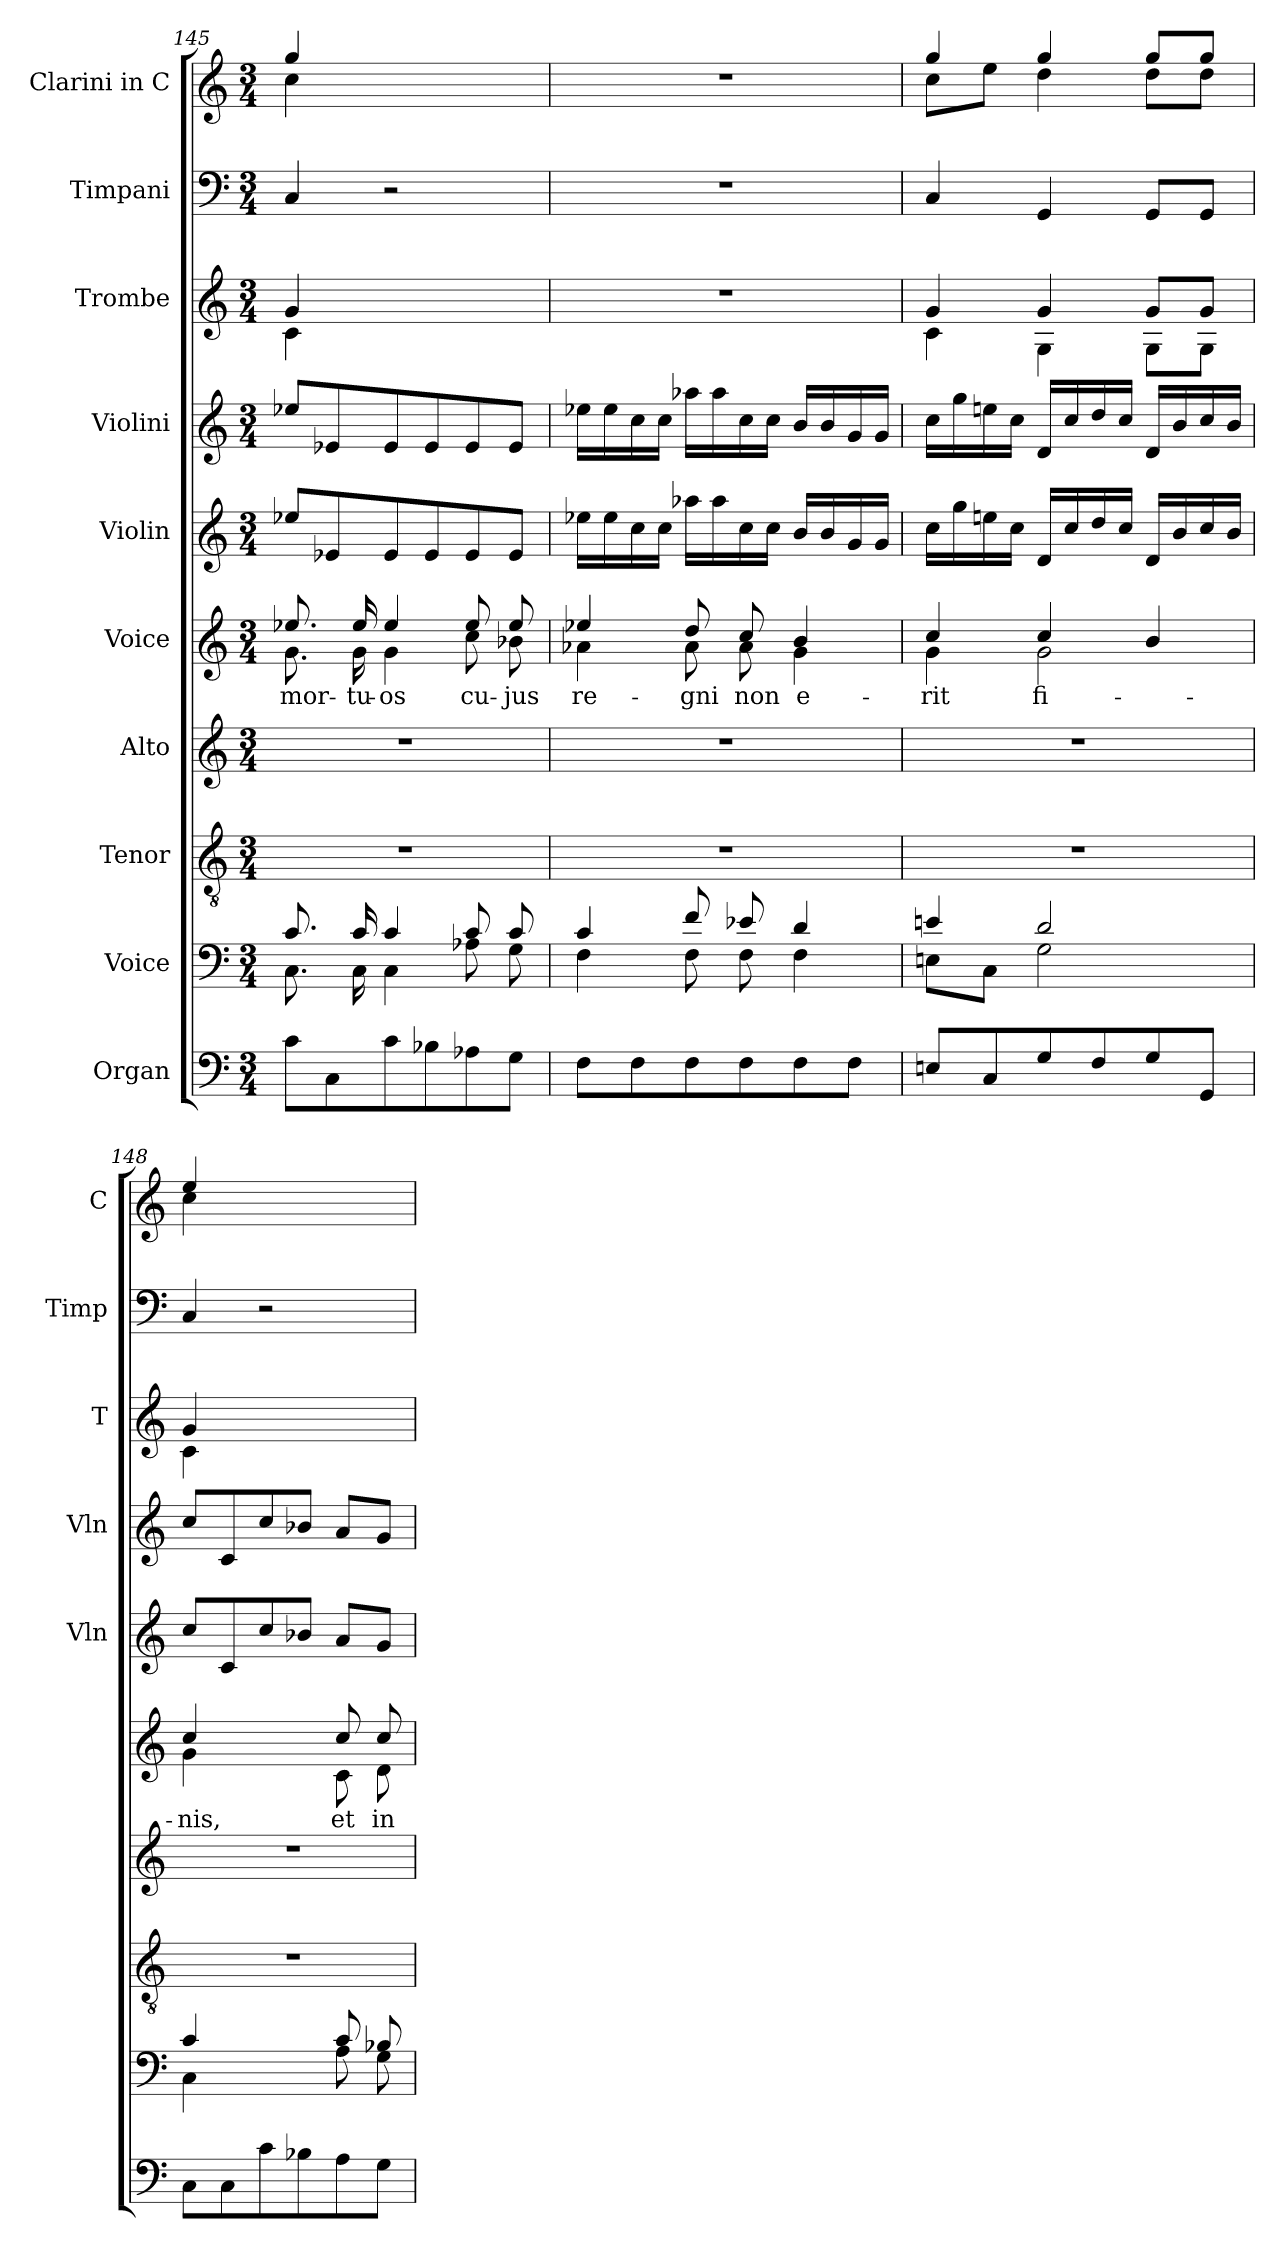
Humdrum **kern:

**kern	**kern	**kern	**kern	**kern	**text	**kern	**kern	**kern	**kern	**kern
*part10	*part9	*part8	*part7	*part6	*part6	*part5	*part4	*part3	*part2	*part1
*staff10	*staff9	*staff8	*staff7	*staff6	*staff6	*staff5	*staff4	*staff3	*staff2	*staff1
*I"Organ	*I"Voice	*I"Tenor	*I"Alto	*I"Voice	*	*I"Violin	*I"Violini	*I"Trombe	*I"Timpani	*I"Clarini in C
*	*	*	*	*	*	*I'Vln	*I'Vln	*I'T	*I'Timp	*I'C
*clefF4	*clefF4	*clefGv2	*clefG2	*clefG2	*	*clefG2	*clefG2	*clefG2	*clefF4	*clefG2
*k[]	*k[]	*k[]	*k[]	*k[]	*	*k[]	*k[]	*k[]	*k[]	*k[]
*M3/4	*M3/4	*M3/4	*M3/4	*M3/4	*	*M3/4	*M3/4	*M3/4	*M3/4	*M3/4
=145	=145	=145	=145	=145	=145	=145	=145	=145	=145	=145
*	*^	*	*	*	*	*	*	*	*	*
!	!	!	!	!	!	!LO:LY:b	!	!	!	!	!
*	*	*	*	*	*^	*	*	*	*^	*	*^
8c\L	8.c/	8.C\	2.r	2.r	8.ee-X/	8.g\	mor-	8ee-X/L	8ee-X/L	4g/	4c\	4C/	4gg/	4cc\
8C\	.	.	.	.	.	.	.	8e-X/	8e-X/	.	.	.	.	.
!	!	!	!	!	!	!	!LO:LY:b	!	!	!	!	!	!	!
.	16c/	16C\	.	.	16ee-/	16g\	-tu-	.	.	.	.	.	.	.
!	!	!	!	!	!	!	!LO:LY:b	!	!	!	!	!	!	!
8c\	4c/	4C\	.	.	4ee-/	4g\	-os	8e-/	8e-/	2reyy	2ryy	2r	2reyy	2ryy
8B-X\	.	.	.	.	.	.	.	8e-/	8e-/	.	.	.	.	.
!	!	!	!	!	!	!	!LO:LY:b	!	!	!	!	!	!	!
8A-X\	8c/	8A-X\	.	.	8ee-/	8cc\	cu-	8e-/	8e-/	.	.	.	.	.
!	!	!	!	!	!	!	!LO:LY:b	!	!	!	!	!	!	!
8G\J	8c/	8G\	.	.	8ee-/	8b-X\	-jus	8e-/J	8e-/J	.	.	.	.	.
*	*	*	*	*	*	*	*	*	*	*v	*v	*	*v	*v
=146	=146	=146	=146	=146	=146	=146	=146	=146	=146	=146	=146	=146
!	!	!	!	!	!	!	!LO:LY:b	!	!	!	!	!
8F\L	4c/	4F\	2.r	2.r	4ee-X/	4a-X\	re-	16ee-X\LL	16ee-X\LL	2.r	2.r	2.r
.	.	.	.	.	.	.	.	16ee-\	16ee-\	.	.	.
8F\	.	.	.	.	.	.	.	16cc\	16cc\	.	.	.
.	.	.	.	.	.	.	.	16cc\JJ	16cc\JJ	.	.	.
!	!	!	!	!	!	!	!LO:LY:b	!	!	!	!	!
8F\	8f/	8F\	.	.	8dd/	8a-\	-gni	16aa-X\LL	16aa-X\LL	.	.	.
.	.	.	.	.	.	.	.	16aa-\	16aa-\	.	.	.
!	!	!	!	!	!	!	!LO:LY:b	!	!	!	!	!
8F\	8e-X/	8F\	.	.	8cc/	8a-\	non	16cc\	16cc\	.	.	.
.	.	.	.	.	.	.	.	16cc\JJ	16cc\JJ	.	.	.
!	!	!	!	!	!	!	!LO:LY:b	!	!	!	!	!
8F\	4d/	4F\	.	.	4b/	4g\	e-	16b/LL	16b/LL	.	.	.
.	.	.	.	.	.	.	.	16b/	16b/	.	.	.
8F\J	.	.	.	.	.	.	.	16g/	16g/	.	.	.
.	.	.	.	.	.	.	.	16g/JJ	16g/JJ	.	.	.
=147	=147	=147	=147	=147	=147	=147	=147	=147	=147	=147	=147	=147
!	!	!	!	!	!	!	!LO:LY:b	!	!	!	!	!
*	*	*	*	*	*	*	*	*	*	*^	*	*^
8En/L	4en/	8En\L	2.r	2.r	4cc/	4g\	-rit	16cc\LL	16cc\LL	4g/	4c\	4C/	4gg/	8cc\L
.	.	.	.	.	.	.	.	16gg\	16gg\	.	.	.	.	.
8C/	.	8C\J	.	.	.	.	.	16een\	16een\	.	.	.	.	8ee\J
.	.	.	.	.	.	.	.	16cc\JJ	16cc\JJ	.	.	.	.	.
!	!	!	!	!	!	!	!LO:LY:b	!	!	!	!	!	!	!
8G/	2d/	2G\	.	.	4cc/	2g\	fi-	16d/LL	16d/LL	4g/	4G\	4GG/	4gg/	4dd\
.	.	.	.	.	.	.	.	16cc/	16cc/	.	.	.	.	.
8F/	.	.	.	.	.	.	.	16dd/	16dd/	.	.	.	.	.
.	.	.	.	.	.	.	.	16cc/JJ	16cc/JJ	.	.	.	.	.
8G/	.	.	.	.	4b/	.	.	16d/LL	16d/LL	8g/L	8G\L	8GG/L	8gg/L	8dd\L
.	.	.	.	.	.	.	.	16b/	16b/	.	.	.	.	.
8GG/J	.	.	.	.	.	.	.	16cc/	16cc/	8g/J	8G\J	8GG/J	8gg/J	8dd\J
.	.	.	.	.	.	.	.	16b/JJ	16b/JJ	.	.	.	.	.
!!LO:LB:g=z	!!
=148	=148	=148	=148	=148	=148	=148	=148	=148	=148	=148	=148	=148	=148	=148
!	!	!	!	!	!	!	!LO:LY:b	!	!	!	!	!	!	!
8C\L	4c/	4C\	2.r	2.r	4cc/	4g\	-nis,	8cc/L	8cc/L	4g/	4c\	4C/	4ee/	4cc\
8C\	.	.	.	.	.	.	.	8c/	8c/	.	.	.	.	.
8c\	4rGGyy	4ryy	.	.	4reyy	4ryy	.	8cc/	8cc/	2reyy	2ryy	2r	2reyy	2ryy
8B-X\	.	.	.	.	.	.	.	8b-X/J	8b-X/J	.	.	.	.	.
!	!	!	!	!	!	!	!LO:LY:b	!	!	!	!	!	!	!
8A\	8c/	8A\	.	.	8cc/	8c\	et	8a/L	8a/L	.	.	.	.	.
!	!	!	!	!	!	!	!LO:LY:b	!	!	!	!	!	!	!
8G\J	8B-X/	8G\	.	.	8cc/	8d\	in	8g/J	8g/J	.	.	.	.	.
*	*v	*v	*	*	*v	*v	*	*	*	*v	*v	*	*v	*v
=	=	=	=	=	=	=	=	=	=	=
*-	*-	*-	*-	*-	*-	*-	*-	*-	*-	*-
